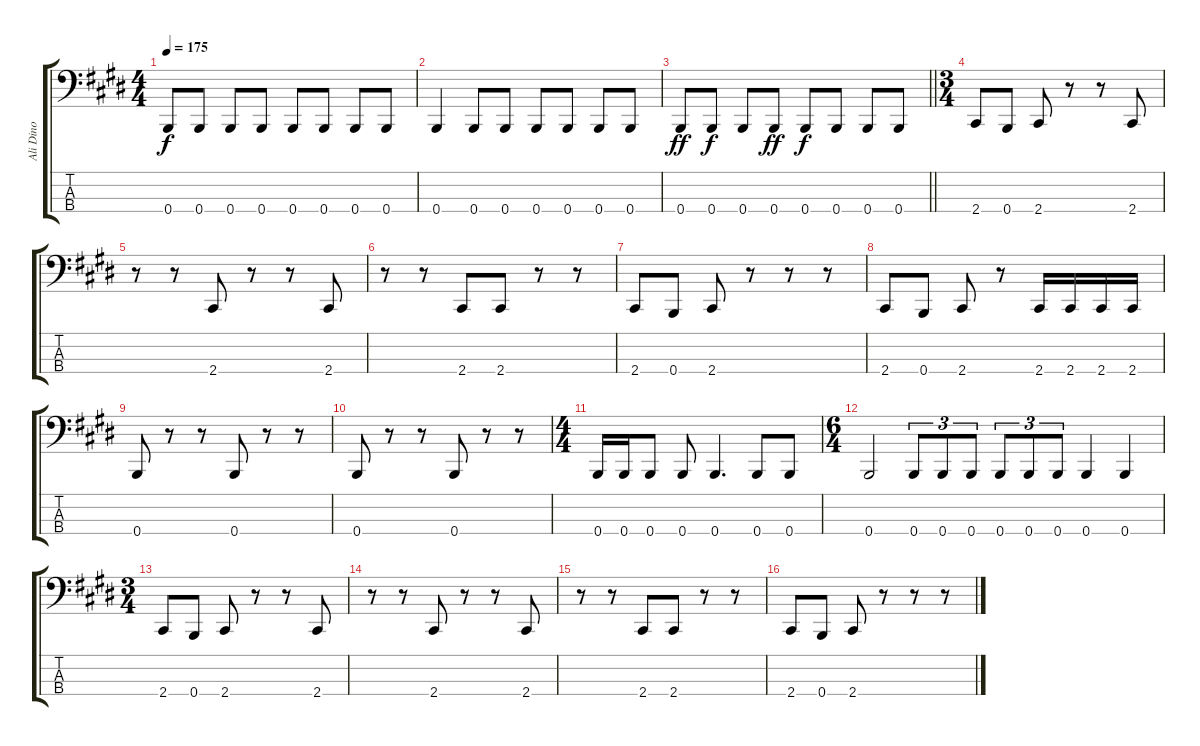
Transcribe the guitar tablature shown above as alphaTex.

\track ("Ali Dino" "Ali Dino") {instrument electricbasspick}
\staff {score tabs}
\tuning (E2 B1 Gb1 B0) {hide}
\ts (4 4)
\tempo 175
\clef f4
\ks e
0.4.8{dy f} 0.4.8 0.4.8 0.4.8 0.4.8 0.4.8 0.4.8 0.4.8 |
0.4.4 0.4.8 0.4.8 0.4.8 0.4.8 0.4.8 0.4.8 |
\barLineRight lightlight
0.4.8{dy ff} 0.4.8{dy f} 0.4.8 0.4.8{dy ff} 0.4.8{dy f} 0.4.8 0.4.8 0.4.8 |
\ts (3 4)
2.4.8 0.4.8 2.4.8 r.8 r.8 2.4.8 |
r.8 r.8 2.4.8 r.8 r.8 2.4.8 |
r.8 r.8 2.4.8 2.4.8 r.8 r.8 |
2.4.8 0.4.8 2.4.8 r.8 r.8 r.8 |
2.4.8 0.4.8 2.4.8 r.8 2.4.16 2.4.16 2.4.16 2.4.16 |
0.4.8 r.8 r.8 0.4.8 r.8 r.8 |
0.4.8 r.8 r.8 0.4.8 r.8 r.8 |
\ts (4 4)
0.4.16 0.4.16 0.4.8 0.4.8 0.4.4{d} 0.4.8 0.4.8 |
\ts (6 4)
0.4.2 0.4.8{tu (3 2)} 0.4.8{tu (3 2)} 0.4.8{tu (3 2)} 0.4.8{tu (3 2)} 0.4.8{tu (3 2)} 0.4.8{tu (3 2)} 0.4.4 0.4.4 |
\ts (3 4)
2.4.8 0.4.8 2.4.8 r.8 r.8 2.4.8 |
r.8 r.8 2.4.8 r.8 r.8 2.4.8 |
r.8 r.8 2.4.8 2.4.8 r.8 r.8 |
2.4.8 0.4.8 2.4.8 r.8 r.8 r.8
